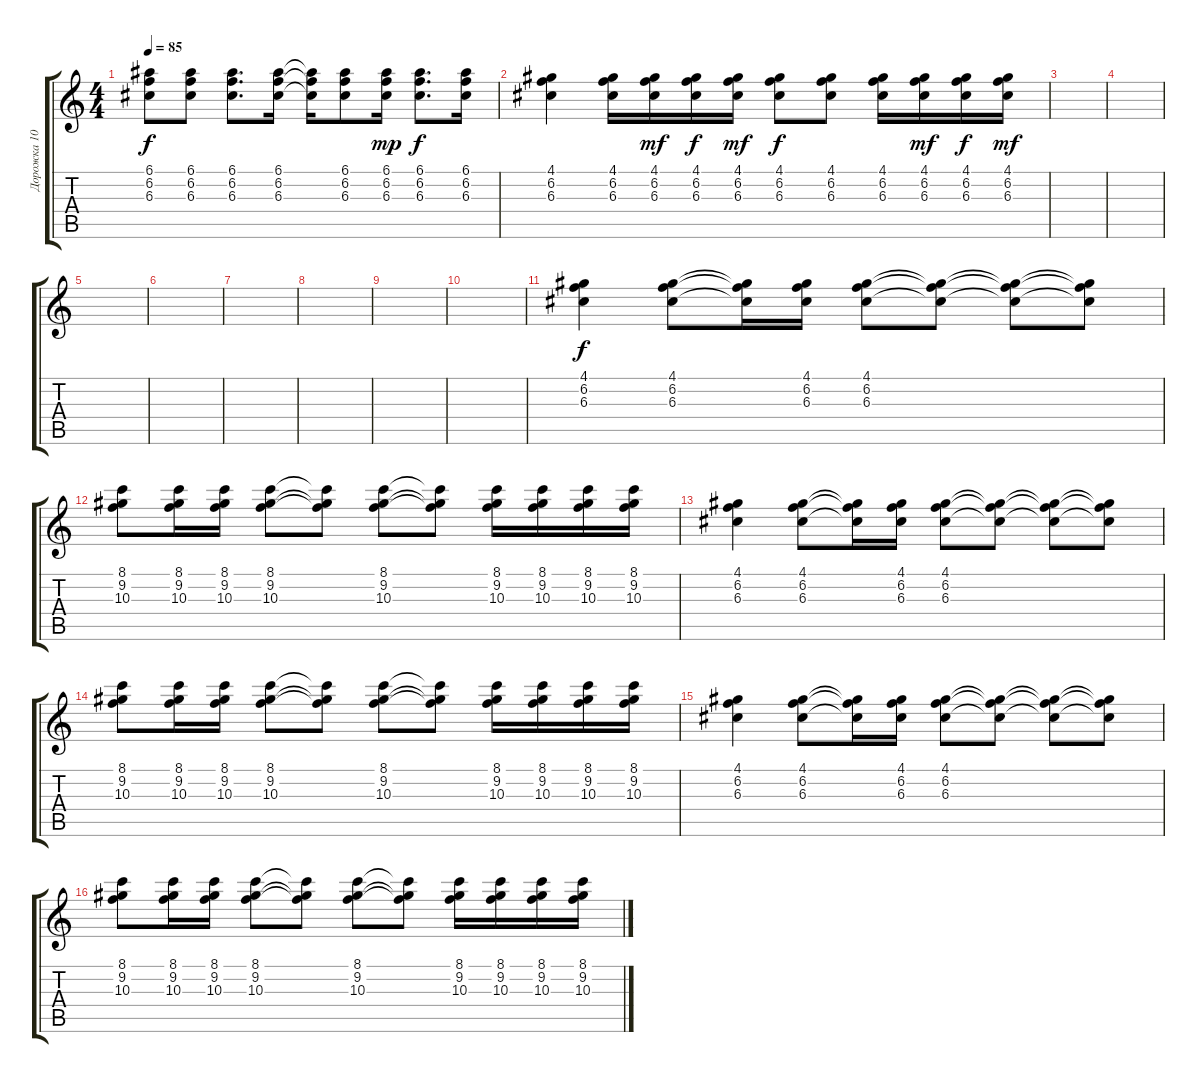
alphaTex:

\track ("Дорожка 10" "Дорожка 10") {instrument acousticguitarsteel}
\staff {score tabs}
\tuning (E4 B3 G3 D3 A2 E2) {hide}
\ts (4 4)
\tempo 85
\clef g2
\ks c
(6.1 6.2 6.3).8{dy f} (6.1 6.2 6.3).8 (6.1 6.2 6.3).8{d} (6.1 6.2 6.3).16 (6.1{t} 6.2{t} 6.3{t}).16 (6.1 6.2 6.3).8 (6.1 6.2 6.3).16{dy mp} (6.1 6.2 6.3).8{d dy f} (6.1 6.2 6.3).16 |
(4.1 6.2 6.3).4 (4.1 6.2 6.3).16 (4.1 6.2 6.3).16{dy mf} (4.1 6.2 6.3).16{dy f} (4.1 6.2 6.3).16{dy mf} (4.1 6.2 6.3).8{dy f} (4.1 6.2 6.3).8 (4.1 6.2 6.3).16 (4.1 6.2 6.3).16{dy mf} (4.1 6.2 6.3).16{dy f} (4.1 6.2 6.3).16{dy mf} |
|
|
|
|
|
|
|
|
(4.1 6.2 6.3).4{dy f} (4.1 6.2 6.3).8 (4.1{t} 6.2{t} 6.3{t}).16 (4.1 6.2 6.3).16 (4.1 6.2 6.3).8 (4.1{t} 6.2{t} 6.3{t}).8 (4.1{t} 6.2{t} 6.3{t}).8 (4.1{t} 6.2{t} 6.3{t}).8 |
(8.1 9.2 10.3).8 (8.1 9.2 10.3).16 (8.1 9.2 10.3).16 (8.1 9.2 10.3).8 (8.1{t} 9.2{t} 10.3{t}).8 (8.1 9.2 10.3).8 (8.1{t} 9.2{t} 10.3{t}).8 (8.1 9.2 10.3).16 (8.1 9.2 10.3).16 (8.1 9.2 10.3).16 (8.1 9.2 10.3).16 |
(4.1 6.2 6.3).4 (4.1 6.2 6.3).8 (4.1{t} 6.2{t} 6.3{t}).16 (4.1 6.2 6.3).16 (4.1 6.2 6.3).8 (4.1{t} 6.2{t} 6.3{t}).8 (4.1{t} 6.2{t} 6.3{t}).8 (4.1{t} 6.2{t} 6.3{t}).8 |
(8.1 9.2 10.3).8 (8.1 9.2 10.3).16 (8.1 9.2 10.3).16 (8.1 9.2 10.3).8 (8.1{t} 9.2{t} 10.3{t}).8 (8.1 9.2 10.3).8 (8.1{t} 9.2{t} 10.3{t}).8 (8.1 9.2 10.3).16 (8.1 9.2 10.3).16 (8.1 9.2 10.3).16 (8.1 9.2 10.3).16 |
(4.1 6.2 6.3).4 (4.1 6.2 6.3).8 (4.1{t} 6.2{t} 6.3{t}).16 (4.1 6.2 6.3).16 (4.1 6.2 6.3).8 (4.1{t} 6.2{t} 6.3{t}).8 (4.1{t} 6.2{t} 6.3{t}).8 (4.1{t} 6.2{t} 6.3{t}).8 |
(8.1 9.2 10.3).8 (8.1 9.2 10.3).16 (8.1 9.2 10.3).16 (8.1 9.2 10.3).8 (8.1{t} 9.2{t} 10.3{t}).8 (8.1 9.2 10.3).8 (8.1{t} 9.2{t} 10.3{t}).8 (8.1 9.2 10.3).16 (8.1 9.2 10.3).16 (8.1 9.2 10.3).16 (8.1 9.2 10.3).16
